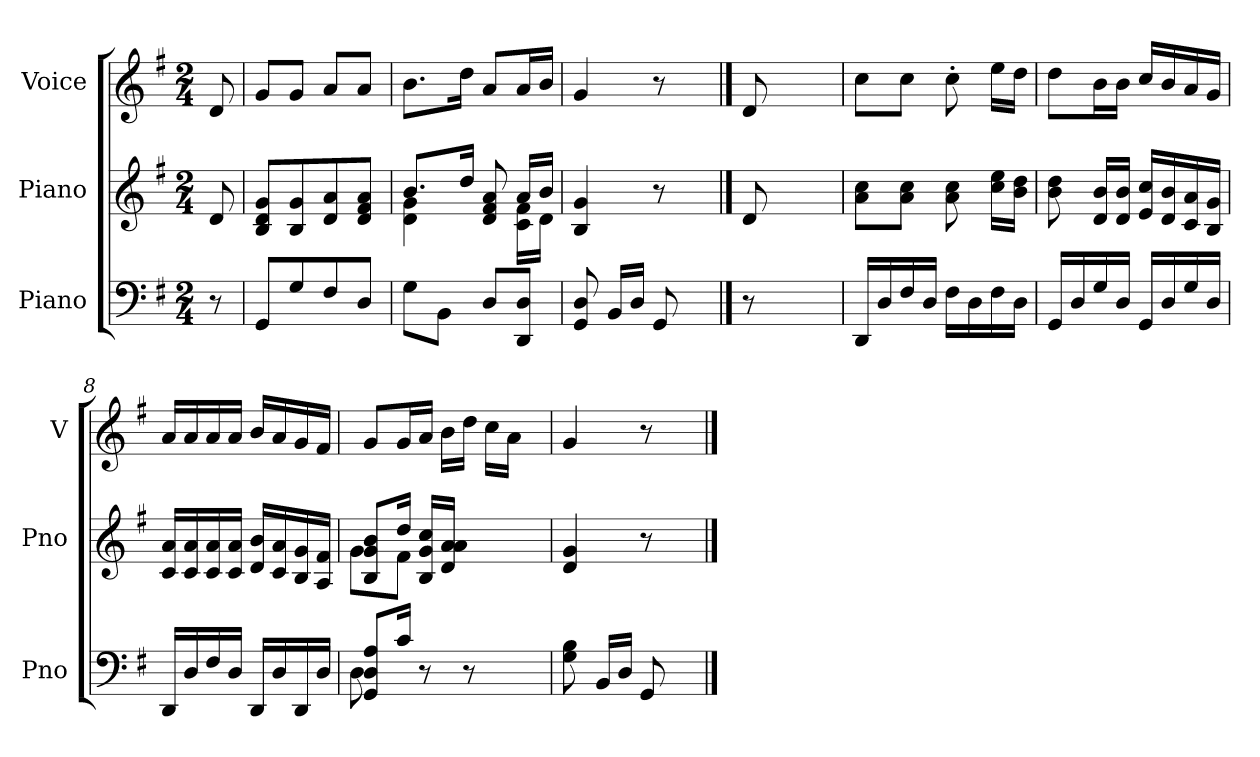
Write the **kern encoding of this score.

**kern	**kern	**kern
*part3	*part2	*part1
*staff3	*staff2	*staff1
*I"Piano	*I"Piano	*I"Voice
*I'Pno	*I'Pno	*I'V
*clefF4	*clefG2	*clefG2
*k[f#]	*k[f#]	*k[f#]
*M2/4	*M2/4	*M2/4
*MM80	*MM80	*MM80
=1	=1	=1
8r	8d/	8d/
=2	=2	=2
8GG/L	8B/ 8d/ 8g/L	8g/L
8G/	8B/ 8g/	8g/J
8F#/	8d/ 8a/	8a/L
8D/J	8d/ 8f#/ 8a/J	8a/J
=3	=3	=3
*	*^	*
8G\L	8.b/L	4d\ 4g\	8.b\L
8BB\J	.	.	.
.	16dd/Jk	.	16dd\Jk
8D/L	8d/ 8f#/ 8a/	8ryy	8a/L
8DD/ 8D/J	16a/LL	16c\ 16f#\LL	16a/L
.	16b/JJ	16d\JJ	16b/JJ
*	*v	*v	*
=4	=4	=4
8GG/ 8D/	4B/ 4g/	4g/
16BB/LL	.	.
16D/JJ	.	.
8GG/	8r	8r
8ryy	8ryy	8ryy
==5	==5	==5
8r	8d/	8d/
4.ryy	4.ryy	4.ryy
=6	=6	=6
16DD/LL	8a\ 8cc\L	8cc\L
16D/	.	.
16F#/	8a\ 8cc\J	8cc\J
16D/JJ	.	.
16F#\LL	8a\ 8cc\	8cc'\
16D\	.	.
16F#\	16cc\ 16ee\LL	16ee\LL
16D\JJ	16b\ 16dd\JJ	16dd\JJ
=7	=7	=7
16GG/LL	8b\ 8dd\	8dd\L
16D/	.	.
16G/	16d/ 16b/LL	16b\L
16D/JJ	16d/ 16b/JJ	16b\JJ
16GG/LL	16e/ 16cc/LL	16cc/LL
16D/	16d/ 16b/	16b/
16G/	16c/ 16a/	16a/
16D/JJ	16B/ 16g/JJ	16g/JJ
!!LO:LB:g=z
=8	=8	=8
16DD/LL	16c/ 16a/LL	16a/LL
16D/	16c/ 16a/	16a/
16F#/	16c/ 16a/	16a/
16D/JJ	16c/ 16a/JJ	16a/JJ
16DD/LL	16d/ 16b/LL	16b/LL
16D/	16c/ 16a/	16a/
16DD/	16B/ 16g/	16g/
16D/JJ	16A/ 16f#/JJ	16f#/JJ
=9	=9	=9
*^	*^	*
8GG/ 8D/ 8A/L	8D\	8B/ 8g/ 8b/L	8g\L	8g/L
16c/Jk	4.ryy	16dd/Jk	8f#\J	16g/L
8r	.	16B/ 16g/ 16cc/LL	.	16a/JJ
.	.	16d/ 16a/ 16a/JJ	4ryy	16b\LL
8r	.	4ryy	.	16dd\JJ
.	.	.	.	16cc\LL
8ryy	.	.	.	16a\JJ
.	16ryy	.	16ryy	16ryy
*v	*v	*	*	*
*	*v	*v	*
=10	=10	=10
8G\ 8B\	4d/ 4g/	4g/
16BB/LL	.	.
16D/JJ	.	.
8GG/	8r	8r
8ryy	8ryy	8ryy
==	==	==
*-	*-	*-
